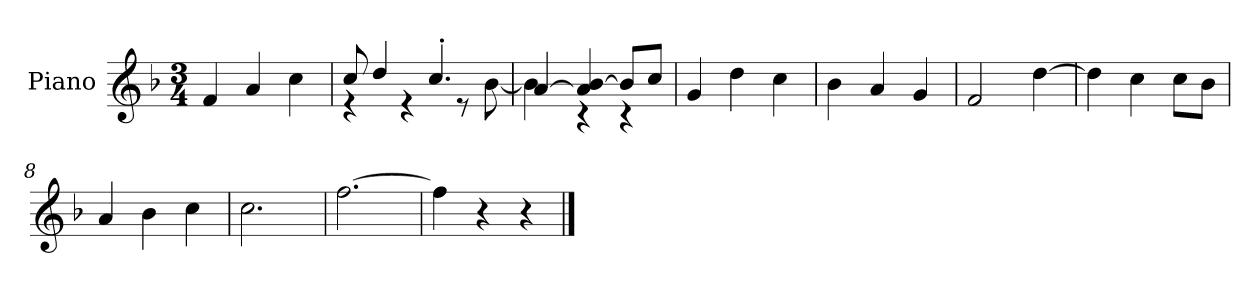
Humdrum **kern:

**kern
*part1
*staff1
*I"Piano
*I'P-no
*clefG2
*k[b-]
*M3/4
*MM178
=1
4f/
4a/
4cc\
=2
*^
8cc/	4r
4dd/	.
.	4r
4.cc'/	.
.	8r
.	[8b-\
=3	=3
[4a/	4b-\]
4a/] [4b-/	4r
8b-/L]	4r
8cc/J	.
*v	*v
=4
4g/
4dd\
4cc\
=5
4b-\
4a/
4g/
=6
2f/
[4dd\
=7
4dd\]
4cc\
8cc\L
8b-\J
=8
4a/
4b-\
4cc\
=9
2.cc\
!!LO:LB:g=z
=10
[2.ff\
=11
4ff\]
4r
4r
==
*-
